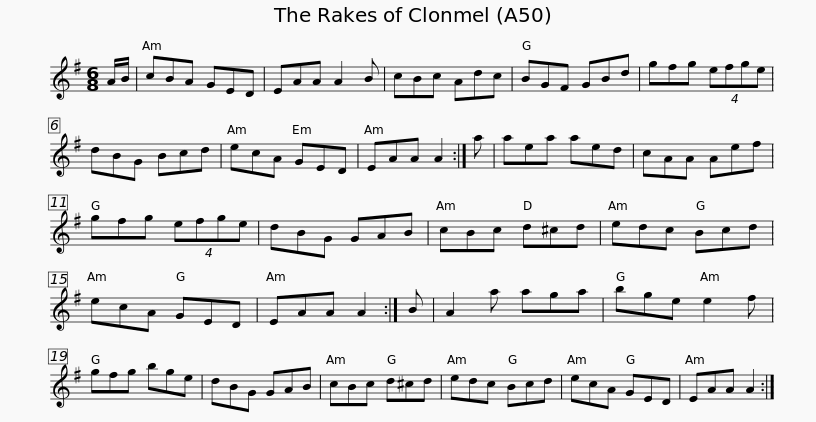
X:1
L:1/8
M:6/8
I:linebreak $
K:G
V:1 treble
V:1
 A/B/ | cBA GED | EAA A2 B | cBc Adc | BGF GBd | %5
 gfg (4:3:4efge | dBG Bcd | ecA GED |$ EAA A2 :| a | %10
 aea aed | cAA Aef | gfg (4:3:4efge | dBG GAB | cBc d^cd | %15
 edc Bcd |$ ecA GED | EAA A2 :| B | A2 a aga | %20
 bge e2 f | gfg bge | dBG GAB | cBc d^cd |$ edc Bcd | %25
 ecA GED | EAA A2 :| %27
